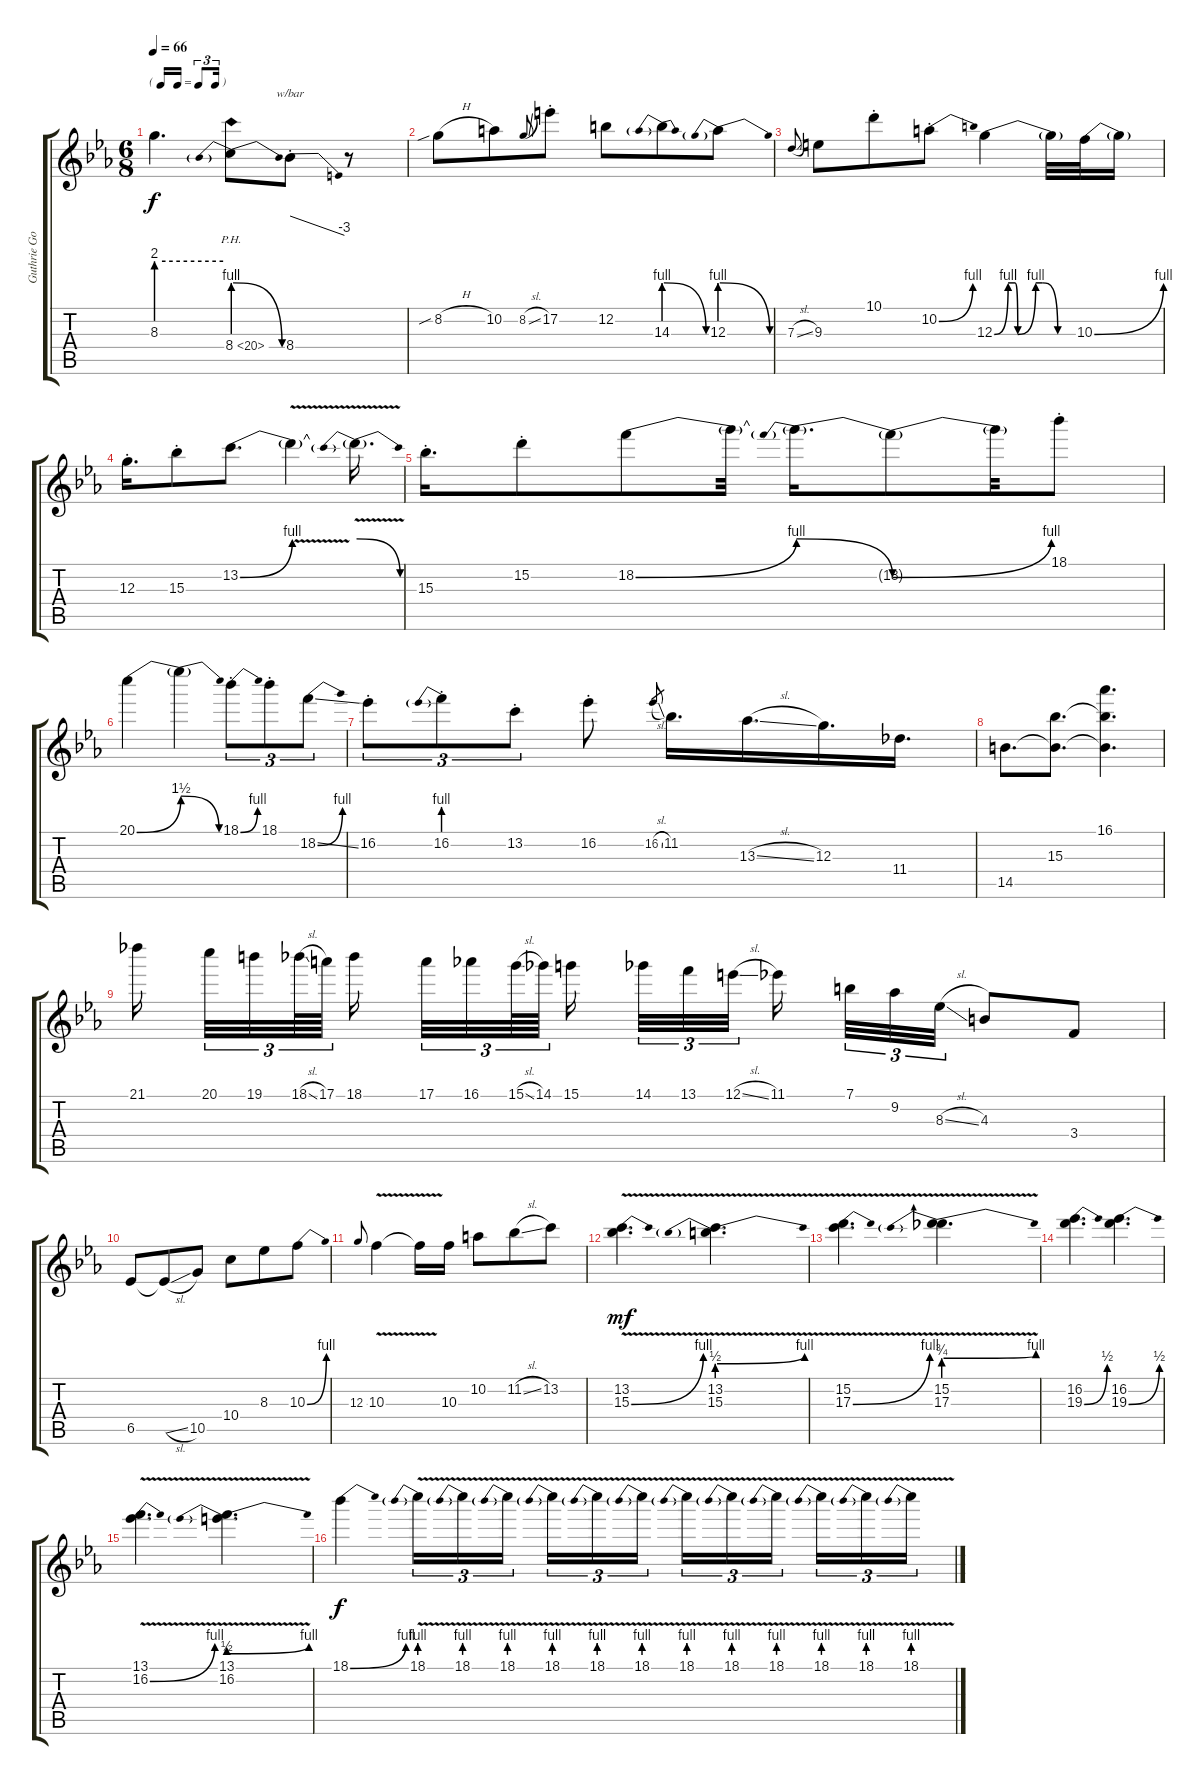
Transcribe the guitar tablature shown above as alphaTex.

\track ("Guthrie Govan, Lead Guitar R" "Guthrie Go") {instrument overdrivenguitar}
\staff {score tabs}
\tuning (E4 B3 G3 D3 A2 E2) {hide}
\ts (6 8)
\tf triplet16th
\tempo 66
\clef g2
\ks cminor
8.3{be (hold 0 8 60 8) t}.4{d dy f} 8.4{be (prebendrelease 0 4 60 0) ph 12}.8 8.4{st}.8{tbe (dive default 0 0 60 -12)} r.8 |
8.2{sib h}.8 10.2.8 8.2{sl}.8{gr onbeat} 17.2{st}.8 12.2.8 14.3{be (prebendrelease 0 4 60 0)}.8 12.3{be (prebendrelease 0 4 60 0)}.8 |
7.3{sl}.8{gr onbeat} 9.3.8 10.1{st}.8 10.2{be (bend 0 0 60 4) st}.8 12.3{be (custom 0 0 10 4 15 4 17 0 30 4 35 4 46 0 60 0)}.4 12.3{t}.32 10.3{be (bend 0 0 60 4)}.32 10.3{t}.16 |
12.3{st}.16{d} 15.3{st}.8 13.2{be (bend 0 0 60 4)}.8{d} 13.2{v t}.4 13.2{be (prebendrelease 0 4 60 0) t}.16{d} |
15.3{st}.16{d} 15.2{st}.8 18.2{be (bend 0 0 60 4)}.8 18.2{t}.32 18.2{be (prebendrelease 0 4 60 0) t}.16{d} 18.2{be (bend 0 0 60 4) t}.8 18.2{t}.32 18.1{st}.8 |
20.1{be (bend 0 0 60 6)}.4 20.1{be (release 0 6 60 0) t}.4 18.1{be (bend 0 0 60 4) st}.8{tu (3 2)} 18.1{st}.8{tu (3 2)} 18.2{be (bend 0 0 60 4) ss}.8{tu (3 2)} |
16.2{st}.8{tu (3 2)} 16.2{be (prebend 0 4 60 4) st}.8{tu (3 2)} 13.2{st}.8{tu (3 2)} 16.2{st}.8 16.2{sl}.8{gr} 11.2.16{d} 13.3{sl}.16{d} 12.3.16{d} 11.4.16{d} |
14.5.8{d} (15.3 14.5{t}).8{d} (16.1 15.3{t} 14.5{t}).4{d} |
21.1.16{beam splitsecondary} 20.1.32{tu (3 2)} 19.1.32{tu (3 2)} 18.1{sl}.64{tu (3 2)} 17.1.64{tu (3 2) beam splitsecondary} 18.1.16{beam splitsecondary} 17.1.32{tu (3 2)} 16.1.32{tu (3 2)} 15.1{sl}.64{tu (3 2)} 14.1.64{tu (3 2) beam splitsecondary} 15.1.16{beam splitsecondary} 14.1.32{tu (3 2)} 13.1.32{tu (3 2)} 12.1{sl}.32{tu (3 2)} 11.1.16{beam splitsecondary} 7.1.32{tu (3 2)} 9.2.32{tu (3 2)} 8.3{sl}.32{tu (3 2)} 4.3.8 3.4.8 |
6.5.8 6.5{sl t}.8 10.5.8 10.4.8 8.3.8 10.3{be (bend 0 0 60 4)}.8 |
12.3.8{gr onbeat} 10.3{v}.4 10.3{t}.16 10.3.16 10.2.8 11.2{sl}.8 13.2.8 |
(13.2 15.3{be (bend 0 0 60 4) v}).4{d dy mf} (13.2 15.3{be (prebendbend 0 2 60 4) v}).4{d} |
(15.2 17.3{be (bend 0 0 60 4) v}).4{d} (15.2 17.3{be (prebendbend 0 3 60 4) v}).4{d} |
(16.2 19.3{be (bend 0 0 60 2)}).4{d} (16.2 19.3{be (bend 0 0 60 2)}).4{d} |
(13.1 16.2{be (bend 0 0 60 4) v}).4{d} (13.1 16.2{be (prebendbend 0 2 60 4) v}).4{d} |
18.1{be (bend 0 0 60 4)}.4{dy f} 18.1{be (prebend 0 4 60 4) v}.16{tu (3 2)} 18.1{be (prebend 0 4 60 4) v}.16{tu (3 2)} 18.1{be (prebend 0 4 60 4) v}.16{tu (3 2)} 18.1{be (prebend 0 4 60 4) v}.16{tu (3 2)} 18.1{be (prebend 0 4 60 4) v}.16{tu (3 2)} 18.1{be (prebend 0 4 60 4) v}.16{tu (3 2) beam splitsecondary} 18.1{be (prebend 0 4 60 4) v}.16{tu (3 2)} 18.1{be (prebend 0 4 60 4) v}.16{tu (3 2)} 18.1{be (prebend 0 4 60 4) v}.16{tu (3 2) beam splitsecondary} 18.1{be (prebend 0 4 60 4) v}.16{tu (3 2)} 18.1{be (prebend 0 4 60 4) v}.16{tu (3 2)} 18.1{be (prebend 0 4 60 4) v}.16{tu (3 2)}
